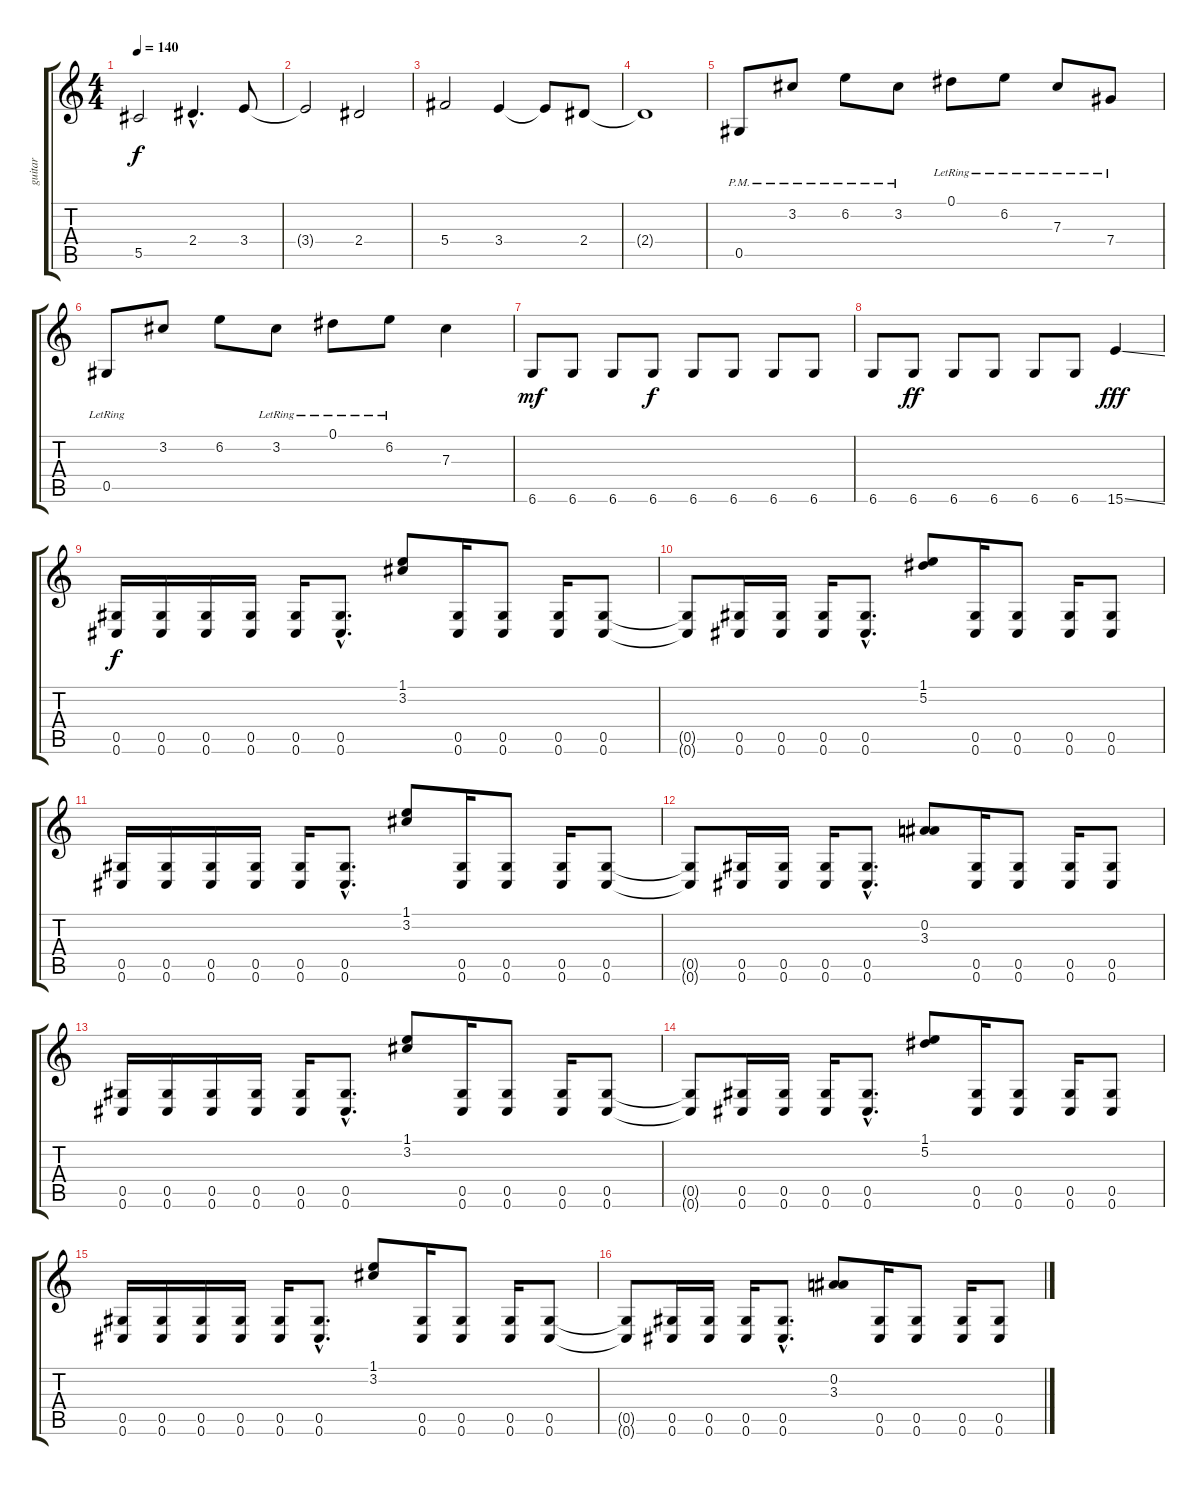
\track ("guitar" "guitar") {instrument overdrivenguitar}
\staff {score tabs}
\tuning (Eb4 Bb3 Gb3 Db3 Ab2 Db2) {hide}
\ts (4 4)
\tempo 140
\clef g2
\ks c
5.5.2{dy f} 2.4{hac}.4{d} 3.4.8 |
3.4{t}.2 2.4.2 |
5.4.2 3.4.4 3.4{t}.8 2.4.8 |
2.4{t}.1 |
0.5{pm}.8 3.2{pm}.8 6.2{pm}.8 3.2{pm}.8 0.1{lr}.8 6.2{lr}.8 7.3{lr}.8 7.4{lr}.8 |
0.5{lr}.8 3.2.8 6.2.8 3.2{lr}.8 0.1{lr}.8 6.2{lr}.8 7.3.4 |
6.6.8{dy mf} 6.6.8 6.6.8 6.6.8{dy f} 6.6.8 6.6.8 6.6.8 6.6.8 |
6.6.8 6.6.8{dy ff} 6.6.8 6.6.8 6.6.8 6.6.8 15.6{ss}.4{dy fff} |
(0.5 0.6).16{dy f} (0.5 0.6).16 (0.5 0.6).16 (0.5 0.6).16 (0.5 0.6).16 (0.5{hac} 0.6{hac}).8{d} (1.1 3.2).8 (0.5 0.6).16 (0.5 0.6).8 (0.5 0.6).16 (0.5 0.6).8 |
(0.5{t} 0.6{t}).8 (0.5 0.6).16 (0.5 0.6).16 (0.5 0.6).16 (0.5{hac} 0.6{hac}).8{d} (1.1 5.2).8 (0.5 0.6).16 (0.5 0.6).8 (0.5 0.6).16 (0.5 0.6).8 |
(0.5 0.6).16 (0.5 0.6).16 (0.5 0.6).16 (0.5 0.6).16 (0.5 0.6).16 (0.5{hac} 0.6{hac}).8{d} (1.1 3.2).8 (0.5 0.6).16 (0.5 0.6).8 (0.5 0.6).16 (0.5 0.6).8 |
(0.5{t} 0.6{t}).8 (0.5 0.6).16 (0.5 0.6).16 (0.5 0.6).16 (0.5{hac} 0.6{hac}).8{d} (0.2 3.3).8 (0.5 0.6).16 (0.5 0.6).8 (0.5 0.6).16 (0.5 0.6).8 |
(0.5 0.6).16 (0.5 0.6).16 (0.5 0.6).16 (0.5 0.6).16 (0.5 0.6).16 (0.5{hac} 0.6{hac}).8{d} (1.1 3.2).8 (0.5 0.6).16 (0.5 0.6).8 (0.5 0.6).16 (0.5 0.6).8 |
(0.5{t} 0.6{t}).8 (0.5 0.6).16 (0.5 0.6).16 (0.5 0.6).16 (0.5{hac} 0.6{hac}).8{d} (1.1 5.2).8 (0.5 0.6).16 (0.5 0.6).8 (0.5 0.6).16 (0.5 0.6).8 |
(0.5 0.6).16 (0.5 0.6).16 (0.5 0.6).16 (0.5 0.6).16 (0.5 0.6).16 (0.5{hac} 0.6{hac}).8{d} (1.1 3.2).8 (0.5 0.6).16 (0.5 0.6).8 (0.5 0.6).16 (0.5 0.6).8 |
(0.5{t} 0.6{t}).8 (0.5 0.6).16 (0.5 0.6).16 (0.5 0.6).16 (0.5{hac} 0.6{hac}).8{d} (0.2 3.3).8 (0.5 0.6).16 (0.5 0.6).8 (0.5 0.6).16 (0.5 0.6).8
